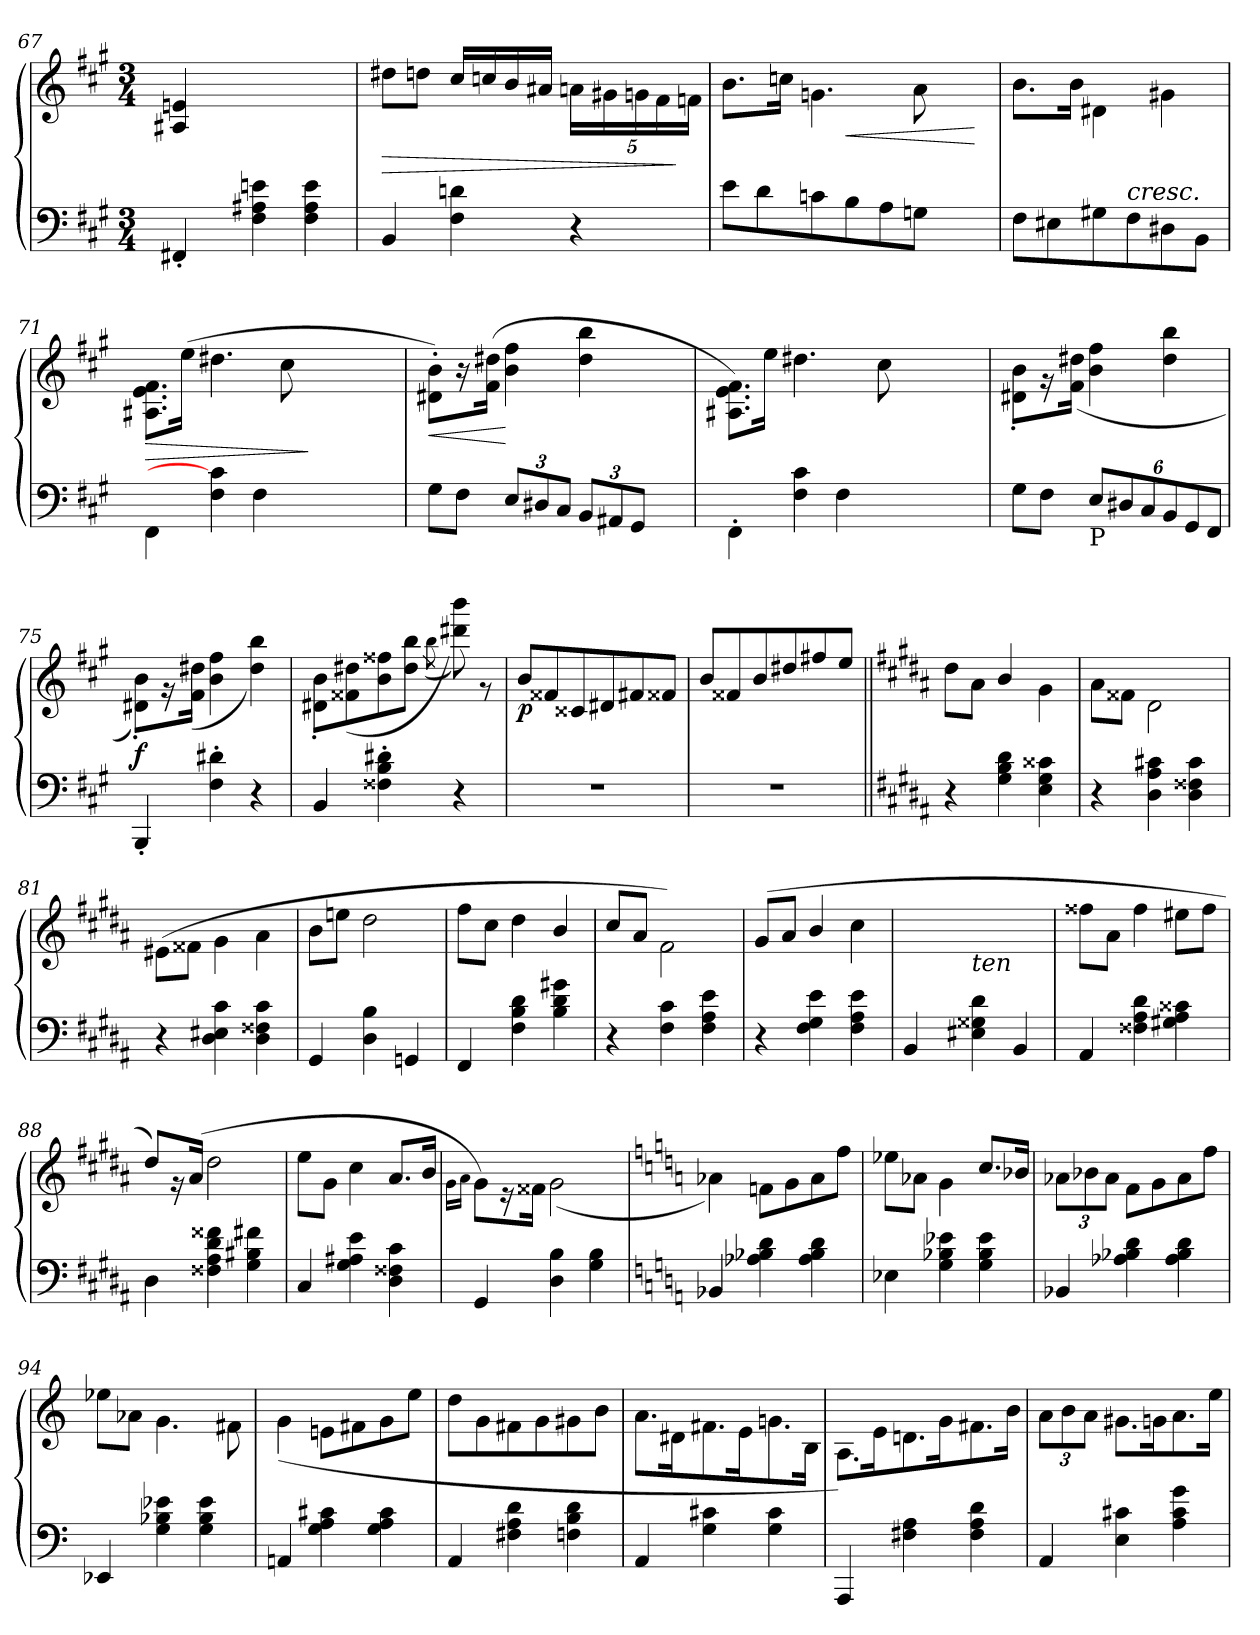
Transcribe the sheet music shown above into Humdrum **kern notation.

**kern	**kern	**dynam
*part1	*part1	*part1
*staff2	*staff1	*staff1/2
*clefF4	*clefG2	*
*k[f#c#g#]	*k[f#c#g#]	*
*M3/4	*M3/4	*
=67	=67	=67
*	*^	*
4FF#X'/	4A#X/ 4en/	8ryy	.
.	.	16ryy	.
.	.	16ryy	.
4F#\ 4A#X\ 4en\	2ryy	4ryy	.
4F#\ 4A#\ 4e\	.	4ryy	.
=68	=68	=68	=68
!	!	!	!LO:HP:b
4BB/	2.ryy	8dd#X\L	>
.	.	8ddn\J	.
4F#\ 4dn\	.	16cc#/LL	.
.	.	16ccn/	.
.	.	16b/	.
.	.	16a#X/JJ	.
*	*	*Xbrackettup	*
4r	.	20an\LL	.
.	.	20g#X\	.
.	.	20gn\	.
.	.	20f#\	.
.	.	20fn\JJ	]
=69	=69	=69	=69
8e\L	4ryy	8.b\L	.
8d\	.	.	.
.	.	16ccn\Jk	.
8cn\	8ryy	4.gn\	.
!	!	!	!LO:HP:b
8B\	8ryy	.	<
8A\	4ryy	.	.
8Gn\J	.	8a\	.
4ryy	4ryy	4ryy	.
*	*v	*v	*
.	.	[
!!LO:LB:g=z
=70	=70	=70
*	*^	*
8F#\L	2.ryy	8.b\L	.
8E#X\	.	.	.
.	.	16b\Jk	.
8G#X\	.	4d#X\	.
!LO:TX:a:i:t=cresc.	!	!	!
8F#\	.	.	.
8D#X\	.	4g#X\	.
8BB\J	.	.	.
=71	=71	=71	=71
!	!	!	!LO:HP:b
4FF#\	2ryy	8.A#X\ 8.e\ 8.f#\L	>
.	.	(>16ee\Jk	.
4F#\ 4c#\]	.	4.dd#X\	.
4F#\	4ryy	.	.
.	.	8cc#\	.
2ryy	4ryy	2ryy	]
.	8ryy	.	.
.	8ryy	.	.
=72	=72	=72	=72
!	!	!	!LO:HP:b
8G#\L	2.ryy	8d#X\' 8b\'L)	<
8F#\J	.	16r	.
.	.	(>16f#\ 16dd#X\Jk	.
*Xbrackettup	*	*	*
12E/L	.	4b\ 4ff#\	[
12D#X/	.	.	.
12C#/J	.	.	.
12BB/L	.	4dd#\ 4bb\	.
12AA#X/	.	.	.
12GG#/J	.	.	.
4ryy	4ryy	4ryy	.
=73	=73	=73	=73
4FF#'\	2ryy	8.A#X\ 8.e\ 8.f#\L)	.
.	.	16ee\Jk	.
4F#\ 4c#\	.	4.dd#X\	.
4F#\	16ryy	.	.
.	32ryy	.	.
.	32ryy	.	.
.	8ryy	8cc#\	.
2ryy	4ryy	2ryy	.
.	4ryy	.	.
!!LO:LB:g=z	!!
=74	=74	=74	=74
8G#\L	2.ryy	8d#X\' 8b\'L	.
8F#\J	.	16r	.
.	.	(>16f#\ 16dd#X\Jk	.
!LO:TX:b:t=P	!	!	!
12E/L	.	4b\ 4ff#\	.
12D#X/	.	.	.
12C#/	.	.	.
12BB/	.	4dd#\ 4bb\	.
12GG#/	.	.	.
12FF#/J	.	.	.
=75	=75	=75	=75
!	!	!	!LO:DY:b
4BBB'/	2.ryy	8d#X\' 8b\'L)	f
.	.	16r	.
.	.	(>16f#\ 16dd#X\Jk	.
4F#\' 4d#X\'	.	4b\ 4ff#\	.
4r	.	4dd#\ 4bb\)	.
=76	=76	=76	=76
4BB/	2.ryy	8d#X\' 8b\'L	.
.	.	(>8f##X\ 8dd#X\	.
4F##X\' 4B\' 4d#X\'	.	8b\ 8ff##X\	.
.	.	8dd#\ 8bb\J	.
.	.	(<8qbb\	.
4r	.	8ddd#X\ 8bbb\))	.
.	.	8r	.
=77	=77	=77	=77
!	!	!	!LO:DY:b
2.rF	2.ryy	8b/L	p
.	.	8f##X/	.
.	.	8c##X/	.
.	.	8d#X/	.
.	.	8f#X/	.
.	.	8f##X/J	.
!!LO:LB:g=z	!!
=78	=78	=78	=78
2.rF	2.ryy	8b/L	.
.	.	8f##X/	.
.	.	8b/	.
.	.	8dd#X/	.
.	.	8ff#X/	.
.	.	8ee/J	.
=79||	=79||	=79||	=79||
*k[f#c#g#d#a#]	*k[f#c#g#d#a#]	*	*
4r	2.ryy	8dd#\L	.
.	.	8a#\J	.
4G#\ 4B\ 4d#\	.	4b/	.
4E\ 4G#\ 4c##X\	.	4g#\	.
=80	=80	=80	=80
4r	2.ryy	8a#\L	.
.	.	8f##X\J	.
4D#\ 4A#\ 4c#X\	.	2d#\	.
4D#\ 4F##X\ 4c#\	.	.	.
=81	=81	=81	=81
4r	2.ryy	(>8e#X\L	.
.	.	8f##X\J	.
4D#\ 4E#X\ 4c#\	.	4g#\	.
4D#\ 4F##X\ 4c#\	.	4a#\	.
=82	=82	=82	=82
4GG#/	2.ryy	8b\L	.
.	.	8een\J	.
4D#\ 4B\	.	2dd#\	.
4GGn/	.	.	.
=83	=83	=83	=83
4FF#/	2.ryy	8ff#\L	.
.	.	8cc#\J	.
4F#\ 4B\ 4d#\	.	4dd#\	.
4B\ 4d#\ 4g#X\	.	4b/	.
=84	=84	=84	=84
4r	2.ryy	8cc#/L	.
.	.	8a#/J	.
4F#\ 4c#\	.	2f#\)	.
4F#\ 4A#\ 4e\	.	.	.
!!LO:PB:g=z	!!
=85	=85	=85	=85
4r	2.ryy	(>8g#/L	.
.	.	8a#/J	.
4F#\ 4G#\ 4e\	.	4b/	.
4F#\ 4A#\ 4e\	.	4cc#\	.
=86	=86	=86	=86
4BB/	2.ryy	8ryy	.
.	.	16ryy	.
.	.	32ryy	.
.	.	32ryy	.
!	!	!LO:TX:b:i:t=ten	!
4E#X\ 4G##X\ 4d#\	.	4ryy	.
4BB/	.	4ryy	.
=87	=87	=87	=87
4AA#/	2.ryy	8ff##X\L	.
.	.	8a#\J	.
4F##X\ 4A#\ 4d#\	.	4ff##\	.
4G#X\ 4A#\ 4c##X\	.	8ee#X\L	.
.	.	8ff##\J	.
=88	=88	=88	=88
4D#\	2.ryy	8dd#/L)	.
.	.	16r	.
.	.	(>16a#/Jk	.
4F##X\ 4A#\ 4d#\ 4f##X\	.	2dd#\	.
4G#\ 4B#X\ 4f#X\	.	.	.
=89	=89	=89	=89
4C#/	2.ryy	8ee\L	.
.	.	8g#\J	.
4G#\ 4A#X\ 4e\	.	4cc#\	.
4D#\ 4F##X\ 4c#\	.	8.a#/L	.
.	.	16b/Jk	.
=90	=90	=90	=90
.	.	16qg#\LL	.
.	.	16qa#\JJ	.
4GG#/	2.ryy	8g#\L)	.
.	.	16r	.
.	.	16f##X\Jk	.
4D#\ 4B\	.	(<2g#\	.
4G#\ 4B\	.	.	.
!!LO:LB:g=z	!!
=91	=91	=91	=91
*k[]	*k[]	*	*
4BB-X/	2.ryy	4a-X\)	.
4A-X\ 4B-X\ 4d\	.	8fn\L	.
.	.	8g\	.
4A-\ 4B-\ 4d\	.	8a-\	.
.	.	8ff\J	.
=92	=92	=92	=92
4E-X\	2.ryy	8ee-X\L	.
.	.	8a-X\J	.
4G\ 4B-X\ 4e-X\	.	4g\	.
4G\ 4B-\ 4e-\	.	8.cc/L	.
.	.	16b-X/Jk	.
=93	=93	=93	=93
4BB-X/	2.ryy	12a-X\L	.
.	.	12b-X\	.
.	.	12a-\J	.
4A-X\ 4B-X\ 4d\	.	8f\L	.
.	.	8g\	.
4A-\ 4B-\ 4d\	.	8a-\	.
.	.	8ff\J	.
=94	=94	=94	=94
4EE-X/	2.ryy	8ee-X\L	.
.	.	8a-X\J	.
4G\ 4B-X\ 4e-X\	.	4.g\	.
4G\ 4B-\ 4e-\	.	.	.
.	.	8f#X\	.
=95	=95	=95	=95
4AAn/	2.ryy	(>4g\	.
4G\ 4A\ 4c#X\	.	8en\L	.
.	.	8f#X\	.
4G\ 4A\ 4c#\	.	8g\	.
.	.	8ee\J	.
=96	=96	=96	=96
4AA/	2.ryy	8dd\L	.
.	.	8g\	.
4F#X\ 4A\ 4d\	.	8f#X\	.
.	.	8g\	.
4Fn\ 4B\ 4d\	.	8g#X\	.
.	.	8b\J	.
!!LO:LB:g=z	!!
=97	=97	=97	=97
4AA/	2.ryy	8.a\L	.
.	.	16d#X\K	.
4G\ 4c#X\	.	8.f#X\	.
.	.	16e\K	.
4G\ 4c#\	.	8.gn\	.
.	.	16B\Jk	.
=98	=98	=98	=98
4AAA/	2.ryy	8.A\L)	.
.	.	16e\K	.
4F#X\ 4A\	.	8.dn\	.
.	.	16g\K	.
4F#\ 4A\ 4d\	.	8.f#X\	.
.	.	16b\Jk	.
=99	=99	=99	=99
4AA/	2.ryy	12a\L	.
.	.	12b\	.
.	.	12a\J	.
4E\ 4c#X\	.	8.g#X\L	.
.	.	16gn\K	.
4A\ 4c#\ 4g\	.	8.a\	.
.	.	16ee\Jk	.
*	*v	*v	*
=	=	=
*-	*-	*-
